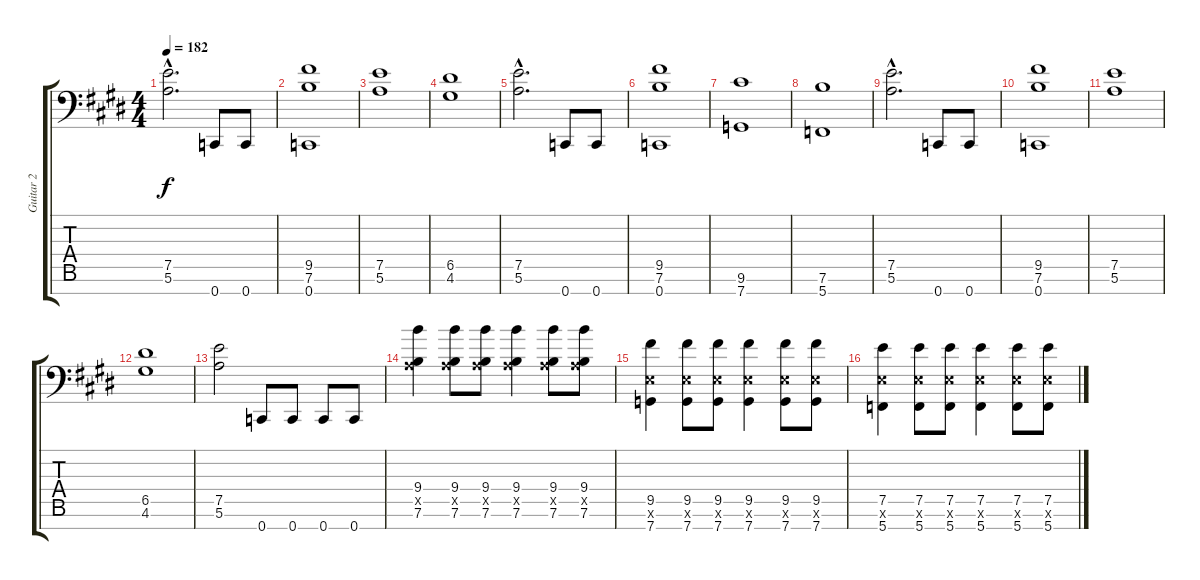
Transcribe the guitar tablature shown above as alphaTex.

\track ("Guitar 2" "Guitar 2") {instrument distortionguitar}
\staff {score tabs}
\tuning (E4 B3 G3 D3 A2 E2 C-1) {hide}
\ts (4 4)
\tempo 182
\clef f4
\ks c#minor
(7.5{hac} 5.6{hac}).2{d dy f} 0.7.8 0.7.8 |
(9.5 7.6 0.7).1 |
(7.5 5.6).1 |
(6.5 4.6).1 |
(7.5{hac} 5.6{hac}).2{d} 0.7.8 0.7.8 |
(9.5 7.6 0.7).1 |
(9.6 7.7).1 |
(7.6 5.7).1 |
(7.5{hac} 5.6{hac}).2{d} 0.7.8 0.7.8 |
(9.5 7.6 0.7).1 |
(7.5 5.6).1 |
(6.5 4.6).1 |
(7.5 5.6).2 0.7.8 0.7.8 0.7.8 0.7.8 |
(9.4 0.5{x} 7.6).4 (9.4 0.5{x} 7.6).8 (9.4 0.5{x} 7.6).8 (9.4 0.5{x} 7.6).4 (9.4 0.5{x} 7.6).8 (9.4 0.5{x} 7.6).8 |
(9.5 0.6{x} 7.7).4 (9.5 0.6{x} 7.7).8 (9.5 0.6{x} 7.7).8 (9.5 0.6{x} 7.7).4 (9.5 0.6{x} 7.7).8 (9.5 0.6{x} 7.7).8 |
(7.5 0.6{x} 5.7).4 (7.5 0.6{x} 5.7).8 (7.5 0.6{x} 5.7).8 (7.5 0.6{x} 5.7).4 (7.5 0.6{x} 5.7).8 (7.5 0.6{x} 5.7).8
